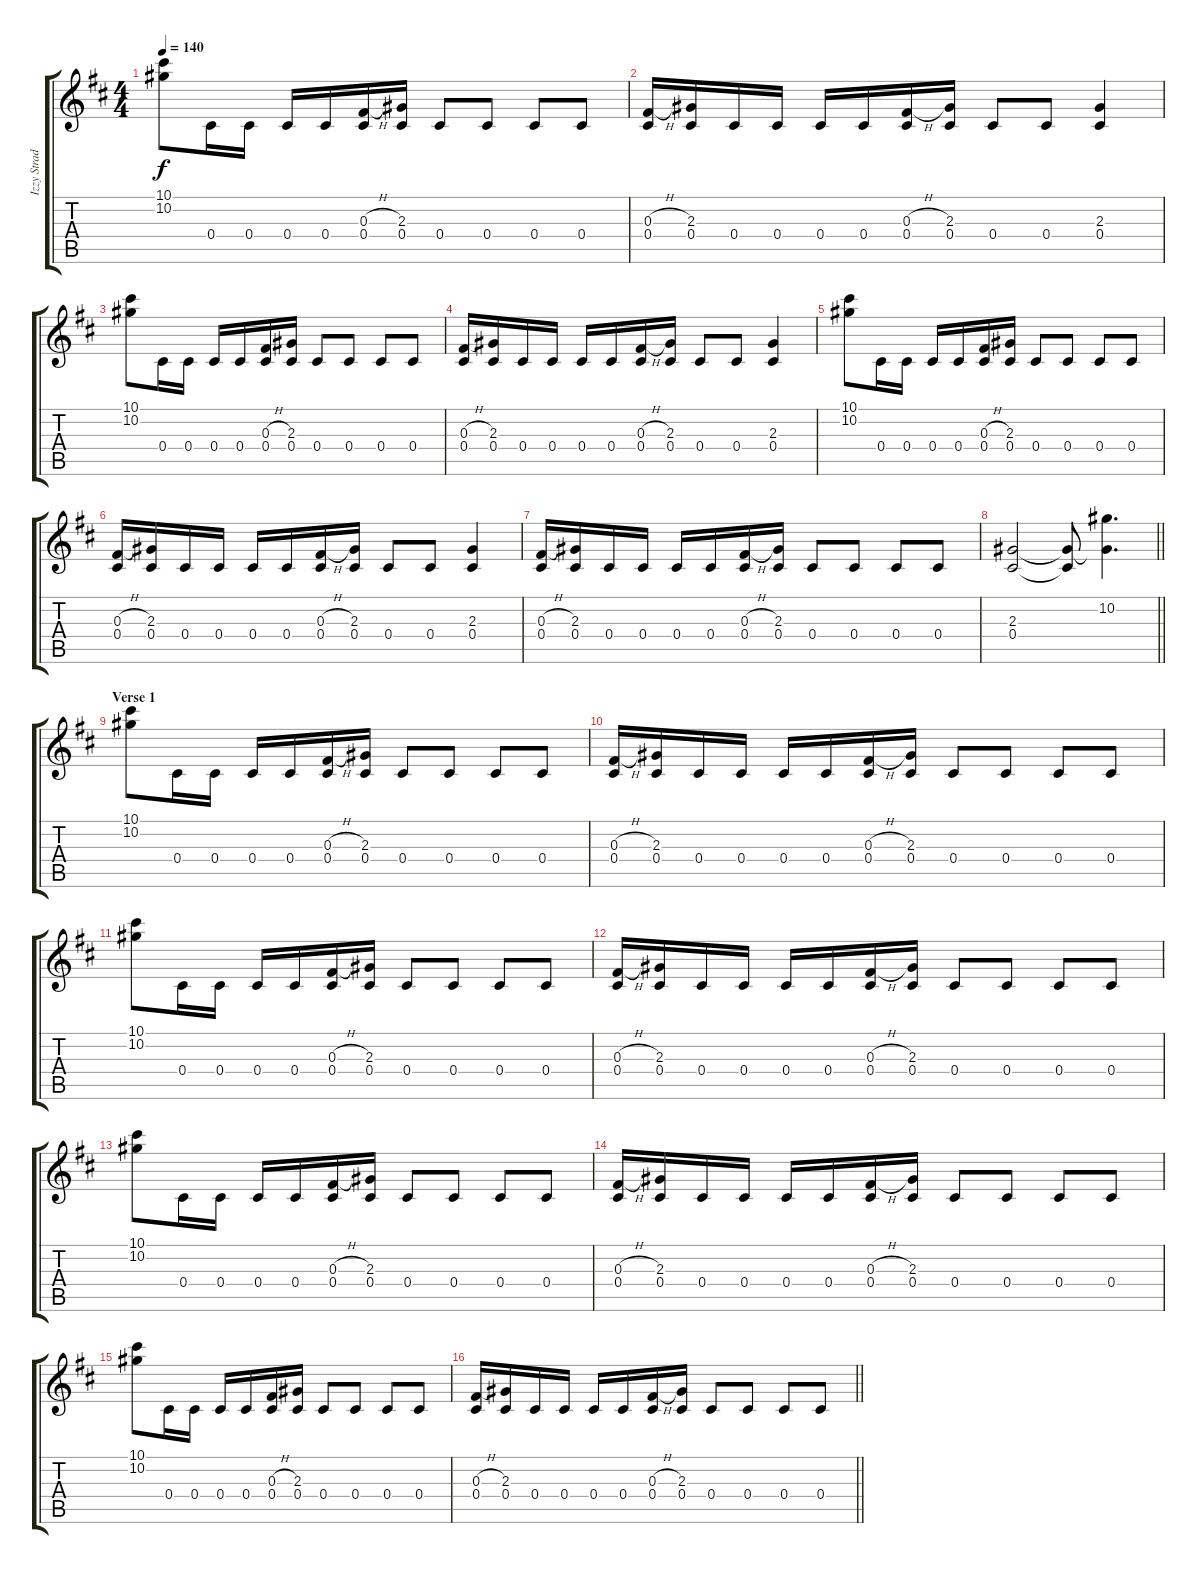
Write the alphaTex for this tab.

\track ("Izzy Stradlin - Rhytm Guitar" "Izzy Strad") {instrument overdrivenguitar}
\staff {score tabs}
\tuning (Eb4 Bb3 Gb3 Db3 Ab2 Eb2) {hide}
\ts (4 4)
\tempo 140
\clef g2
\ks d
(10.1 10.2).8{dy f} 0.4.16 0.4.16 0.4.16 0.4.16 (0.3{h} 0.4).16 (2.3 0.4).16 0.4.8 0.4.8 0.4.8 0.4.8 |
(0.3{h} 0.4).16 (2.3 0.4).16 0.4.16 0.4.16 0.4.16 0.4.16 (0.3{h} 0.4).16 (2.3 0.4).16 0.4.8 0.4.8 (2.3 0.4).4 |
(10.1 10.2).8 0.4.16 0.4.16 0.4.16 0.4.16 (0.3{h} 0.4).16 (2.3 0.4).16 0.4.8 0.4.8 0.4.8 0.4.8 |
(0.3{h} 0.4).16 (2.3 0.4).16 0.4.16 0.4.16 0.4.16 0.4.16 (0.3{h} 0.4).16 (2.3 0.4).16 0.4.8 0.4.8 (2.3 0.4).4 |
(10.1 10.2).8 0.4.16 0.4.16 0.4.16 0.4.16 (0.3{h} 0.4).16 (2.3 0.4).16 0.4.8 0.4.8 0.4.8 0.4.8 |
(0.3{h} 0.4).16 (2.3 0.4).16 0.4.16 0.4.16 0.4.16 0.4.16 (0.3{h} 0.4).16 (2.3 0.4).16 0.4.8 0.4.8 (2.3 0.4).4 |
(0.3{h} 0.4).16 (2.3 0.4).16 0.4.16 0.4.16 0.4.16 0.4.16 (0.3{h} 0.4).16 (2.3 0.4).16 0.4.8 0.4.8 0.4.8 0.4.8 |
\barLineRight lightlight
(2.3 0.4).2 (2.3{t} 0.4{t}).8 (10.2 2.3{t}).4{d} |
\section ("" "Verse 1")
(10.1 10.2).8 0.4.16 0.4.16 0.4.16 0.4.16 (0.3{h} 0.4).16 (2.3 0.4).16 0.4.8 0.4.8 0.4.8 0.4.8 |
(0.3{h} 0.4).16 (2.3 0.4).16 0.4.16 0.4.16 0.4.16 0.4.16 (0.3{h} 0.4).16 (2.3 0.4).16 0.4.8 0.4.8 0.4.8 0.4.8 |
(10.1 10.2).8 0.4.16 0.4.16 0.4.16 0.4.16 (0.3{h} 0.4).16 (2.3 0.4).16 0.4.8 0.4.8 0.4.8 0.4.8 |
(0.3{h} 0.4).16 (2.3 0.4).16 0.4.16 0.4.16 0.4.16 0.4.16 (0.3{h} 0.4).16 (2.3 0.4).16 0.4.8 0.4.8 0.4.8 0.4.8 |
(10.1 10.2).8 0.4.16 0.4.16 0.4.16 0.4.16 (0.3{h} 0.4).16 (2.3 0.4).16 0.4.8 0.4.8 0.4.8 0.4.8 |
(0.3{h} 0.4).16 (2.3 0.4).16 0.4.16 0.4.16 0.4.16 0.4.16 (0.3{h} 0.4).16 (2.3 0.4).16 0.4.8 0.4.8 0.4.8 0.4.8 |
(10.1 10.2).8 0.4.16 0.4.16 0.4.16 0.4.16 (0.3{h} 0.4).16 (2.3 0.4).16 0.4.8 0.4.8 0.4.8 0.4.8 |
\barLineRight lightlight
(0.3{h} 0.4).16 (2.3 0.4).16 0.4.16 0.4.16 0.4.16 0.4.16 (0.3{h} 0.4).16 (2.3 0.4).16 0.4.8 0.4.8 0.4.8 0.4.8
